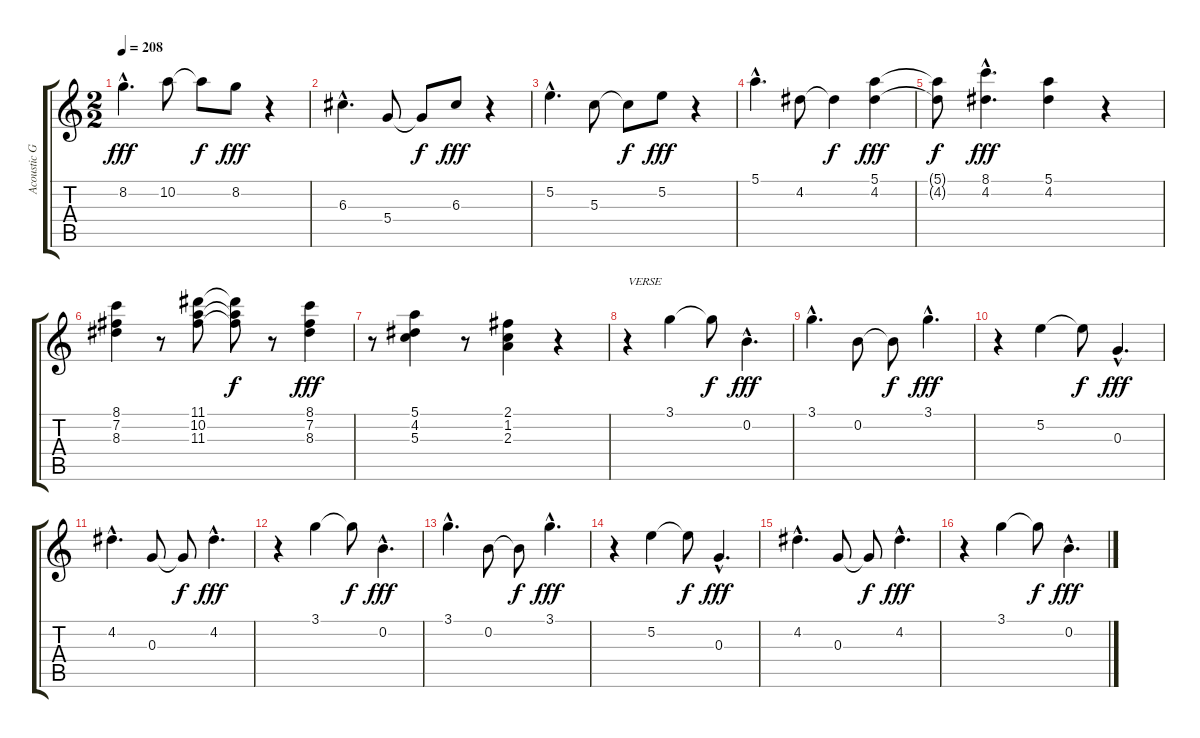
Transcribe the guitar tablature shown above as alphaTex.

\track ("Acoustic Guitar" "Acoustic G") {instrument acousticguitarsteel}
\staff {score tabs}
\tuning (E4 B3 G3 D3 A2 E2) {hide}
\ts (2 2)
\tempo 208
\clef g2
\ks c
8.2{hac}.4{d dy fff} 10.2.8 10.2{t}.8{dy f} 8.2.8{dy fff} r.4 |
6.3{hac}.4{d} 5.4.8 5.4{t}.8{dy f} 6.3.8{dy fff} r.4 |
5.2{hac}.4{d} 5.3.8 5.3{t}.8{dy f} 5.2.8{dy fff} r.4 |
5.1{hac}.4{d} 4.2.8 4.2{t}.4{dy f} (5.1 4.2).4{dy fff} |
(5.1{t} 4.2{t}).8{dy f} (8.1{hac} 4.2{hac}).4{d dy fff} (5.1 4.2).4 r.4 |
(8.1 7.2 8.3).4 r.8 (11.1 10.2 11.3).8 (11.1{t} 10.2{t} 11.3{t}).8{dy f} r.8 (8.1 7.2 8.3).4{dy fff} |
r.8 (5.1 4.2 5.3).4 r.8 (2.1 1.2 2.3).4 r.4 |
r.4{txt "VERSE"} 3.1.4 3.1{t}.8{dy f} 0.2{hac}.4{d dy fff} |
3.1{hac}.4{d} 0.2.8 0.2{t}.8{dy f} 3.1{hac}.4{d dy fff} |
r.4 5.2.4 5.2{t}.8{dy f} 0.3{hac}.4{d dy fff} |
4.2{hac}.4{d} 0.3.8 0.3{t}.8{dy f} 4.2{hac}.4{d dy fff} |
r.4 3.1.4 3.1{t}.8{dy f} 0.2{hac}.4{d dy fff} |
3.1{hac}.4{d} 0.2.8 0.2{t}.8{dy f} 3.1{hac}.4{d dy fff} |
r.4 5.2.4 5.2{t}.8{dy f} 0.3{hac}.4{d dy fff} |
4.2{hac}.4{d} 0.3.8 0.3{t}.8{dy f} 4.2{hac}.4{d dy fff} |
r.4 3.1.4 3.1{t}.8{dy f} 0.2{hac}.4{d dy fff}
